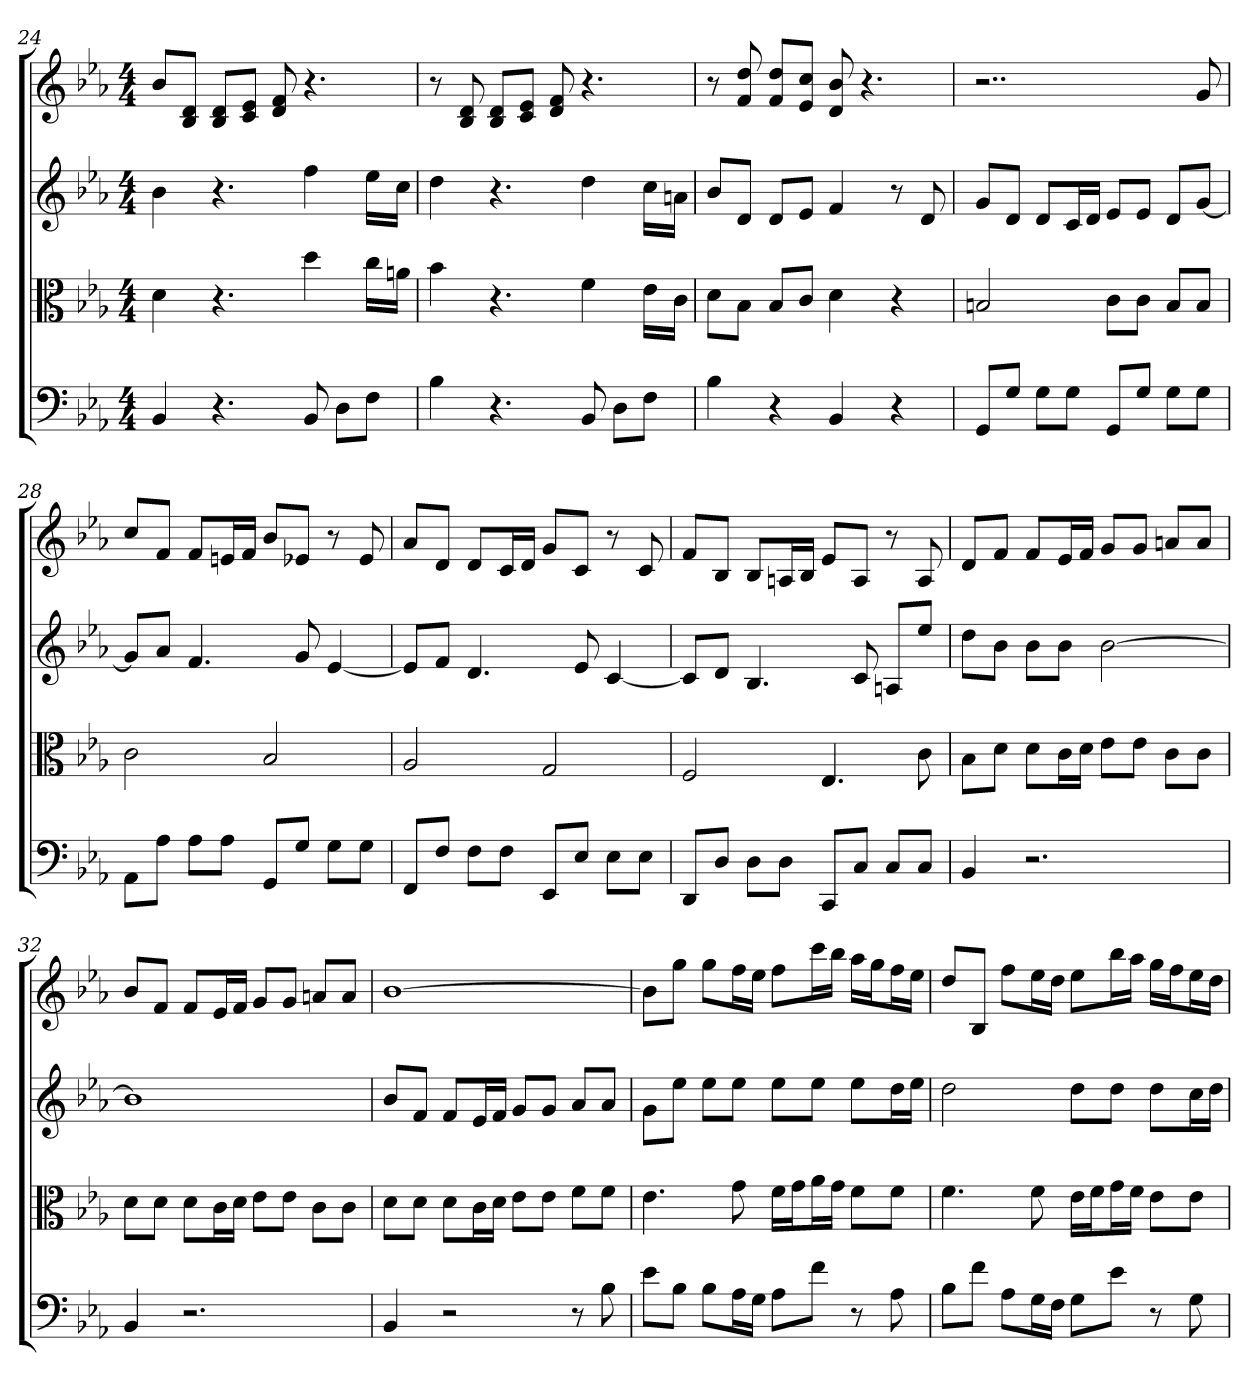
**kern	**kern	**kern	**kern
*part4	*part3	*part2	*part1
*staff4	*staff3	*staff2	*staff1
*clefF4	*clefC3	*	*
*k[b-e-a-]	*k[b-e-a-]	*k[b-e-a-]	*k[b-e-a-]
*E-:	*E-:	*E-:	*E-:
*M4/4	*M4/4	*M4/4	*M4/4
=24	=24	=24	=24
4BB-	4d	4b-	8b-L
.	.	.	8B- 8dJ
4.r	4.r	4.r	8B- 8dL
.	.	.	8c 8e-J
.	.	.	8d 8f
8BB-	4dd	4ff	4.r
8D\L	.	.	.
8F\J	16cc\LL	16ee-LL	.
.	16an\JJ	16ccJJ	.
=25	=25	=25	=25
4B-	4b-	4dd	8r
.	.	.	8B- 8d
4.r	4.r	4.r	8B- 8dL
.	.	.	8c 8e-J
.	.	.	8d 8f
8BB-	4f	4dd	4.r
8D\L	.	.	.
8F\J	16e-\LL	16ccLL	.
.	16c\JJ	16anJJ	.
=26	=26	=26	=26
4B-	8d\L	8b-L	8r
.	8B-\J	8dJ	8f 8dd
4r	8B-/L	8dL	8f 8ddL
.	8c/J	8e-J	8e- 8ccJ
4BB-	4d	4f	8d 8b-
.	.	.	4.r
4r	4r	8r	.
.	.	8d	.
=27	=27	=27	=27
8GG/L	2Bn	8gL	2..r
8G/J	.	8dJ	.
8G\L	.	8dL	.
8G\J	.	16cL	.
.	.	16dJJ	.
8GG/L	8c\L	8e-L	.
8G/J	8c\J	8e-J	.
8G\L	8B/L	8dL	.
8G\J	8B/J	[8gJ	8g
=28	=28	=28	=28
8AA-\L	2c	8gL]	8ccL
8A-\J	.	8a-J	8fJ
8A-\L	.	4.f	8fL
8A-\J	.	.	16enL
.	.	.	16fJJ
8GG/L	2B-	.	8b-L
8G/J	.	8g	8e-XJ
8G\L	.	[4e-	8r
8G\J	.	.	8e-
=29	=29	=29	=29
8FF/L	2A-	8e-L]	8a-L
8F/J	.	8fJ	8dJ
8F\L	.	4.d	8dL
8F\J	.	.	16cL
.	.	.	16dJJ
8EE-/L	2G	.	8gL
8E-/J	.	8e-	8cJ
8E-\L	.	[4c	8r
8E-\J	.	.	8c
=30	=30	=30	=30
8DD/L	2F	8cL]	8fL
8D/J	.	8dJ	8B-J
8D\L	.	4.B-	8B-L
8D\J	.	.	16AnL
.	.	.	16B-JJ
8CC/L	4.E-	.	8e-L
8C/J	.	8c	8AJ
8C/L	.	8AnL	8r
8C/J	8c	8ee-J	8A
=31	=31	=31	=31
4BB-	8B-\L	8ddL	8dL
.	8d\J	8b-J	8fJ
2.r	8d\L	8b-L	8fL
.	16c\L	8b-J	16e-L
.	16d\JJ	.	16fJJ
.	8e-\L	[2b-	8gL
.	8e-\J	.	8gJ
.	8c\L	.	8anL
.	8c\J	.	8aJ
=32	=32	=32	=32
4BB-	8d\L	1b-]	8b-L
.	8d\J	.	8fJ
2.r	8d\L	.	8fL
.	16c\L	.	16e-L
.	16d\JJ	.	16fJJ
.	8e-\L	.	8gL
.	8e-\J	.	8gJ
.	8c\L	.	8anL
.	8c\J	.	8aJ
=33	=33	=33	=33
4BB-	8d\L	8b-L	[1b-
.	8d\J	8fJ	.
2r	8d\L	8fL	.
.	16c\L	16e-L	.
.	16d\JJ	16fJJ	.
.	8e-\L	8gL	.
.	8e-\J	8gJ	.
8r	8f\L	8a-L	.
8B-	8f\J	8a-J	.
=34	=34	=34	=34
8e-\L	4.e-	8gL	8b-L]
8B-\J	.	8ee-J	8ggJ
8B-\L	.	8ee-L	8ggL
16A-\L	8g	8ee-J	16ffL
16G\JJ	.	.	16ee-JJ
8A-\L	16f\LL	8ee-L	8ffL
.	16g\J	.	.
8f\J	16a-\L	8ee-J	16cccL
.	16g\JJ	.	16bb-JJ
8r	8f\L	8ee-L	16aa-LL
.	.	.	16ggJ
8A-	8f\J	16ddL	16ffL
.	.	16ee-JJ	16ee-JJ
=35	=35	=35	=35
8B-\L	4.f	2dd	8ddL
8f\J	.	.	8B-J
8A-\L	.	.	8ffL
16G\L	8f	.	16ee-L
16F\JJ	.	.	16ddJJ
8G\L	16e-\LL	8ddL	8ee-L
.	16f\J	.	.
8e-\J	16g\L	8ddJ	16bb-L
.	16f\JJ	.	16aa-JJ
8r	8e-\L	8ddL	16ggLL
.	.	.	16ffJ
8G	8e-\J	16ccL	16ee-L
.	.	16ddJJ	16ddJJ
=	=	=	=
*-	*-	*-	*-
